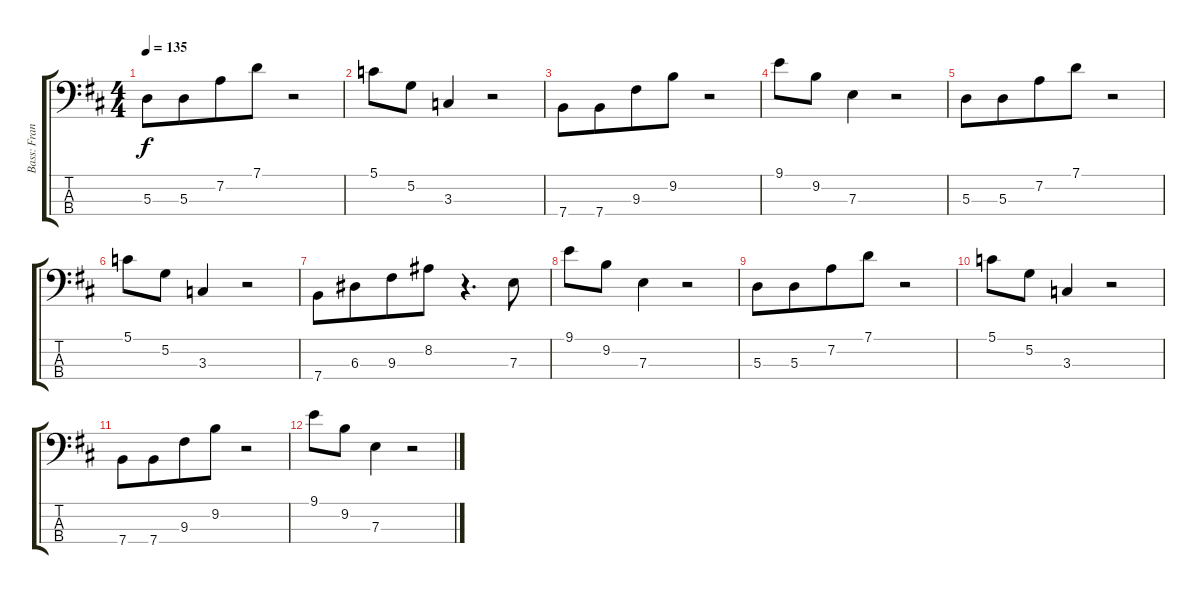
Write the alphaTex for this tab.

\track ("Bass: Francis" "Bass: Fran") {instrument electricbassfinger}
\staff {score tabs}
\tuning (G2 D2 A1 E1) {hide}
\ts (4 4)
\tempo 135
\clef f4
\ks d
5.3.8{dy f} 5.3.8{beam merge} 7.2.8 7.1.8 r.2 |
5.1.8 5.2.8 3.3.4 r.2 |
7.4.8 7.4.8{beam merge} 9.3.8 9.2.8 r.2 |
9.1.8 9.2.8 7.3.4 r.2 |
5.3.8 5.3.8{beam merge} 7.2.8 7.1.8 r.2 |
5.1.8 5.2.8 3.3.4 r.2 |
7.4.8 6.3.8{beam merge} 9.3.8 8.2.8 r.4{d} 7.3.8 |
9.1.8 9.2.8 7.3.4 r.2 |
5.3.8 5.3.8{beam merge} 7.2.8 7.1.8 r.2 |
5.1.8 5.2.8 3.3.4 r.2 |
7.4.8 7.4.8{beam merge} 9.3.8 9.2.8 r.2 |
9.1.8 9.2.8 7.3.4 r.2
